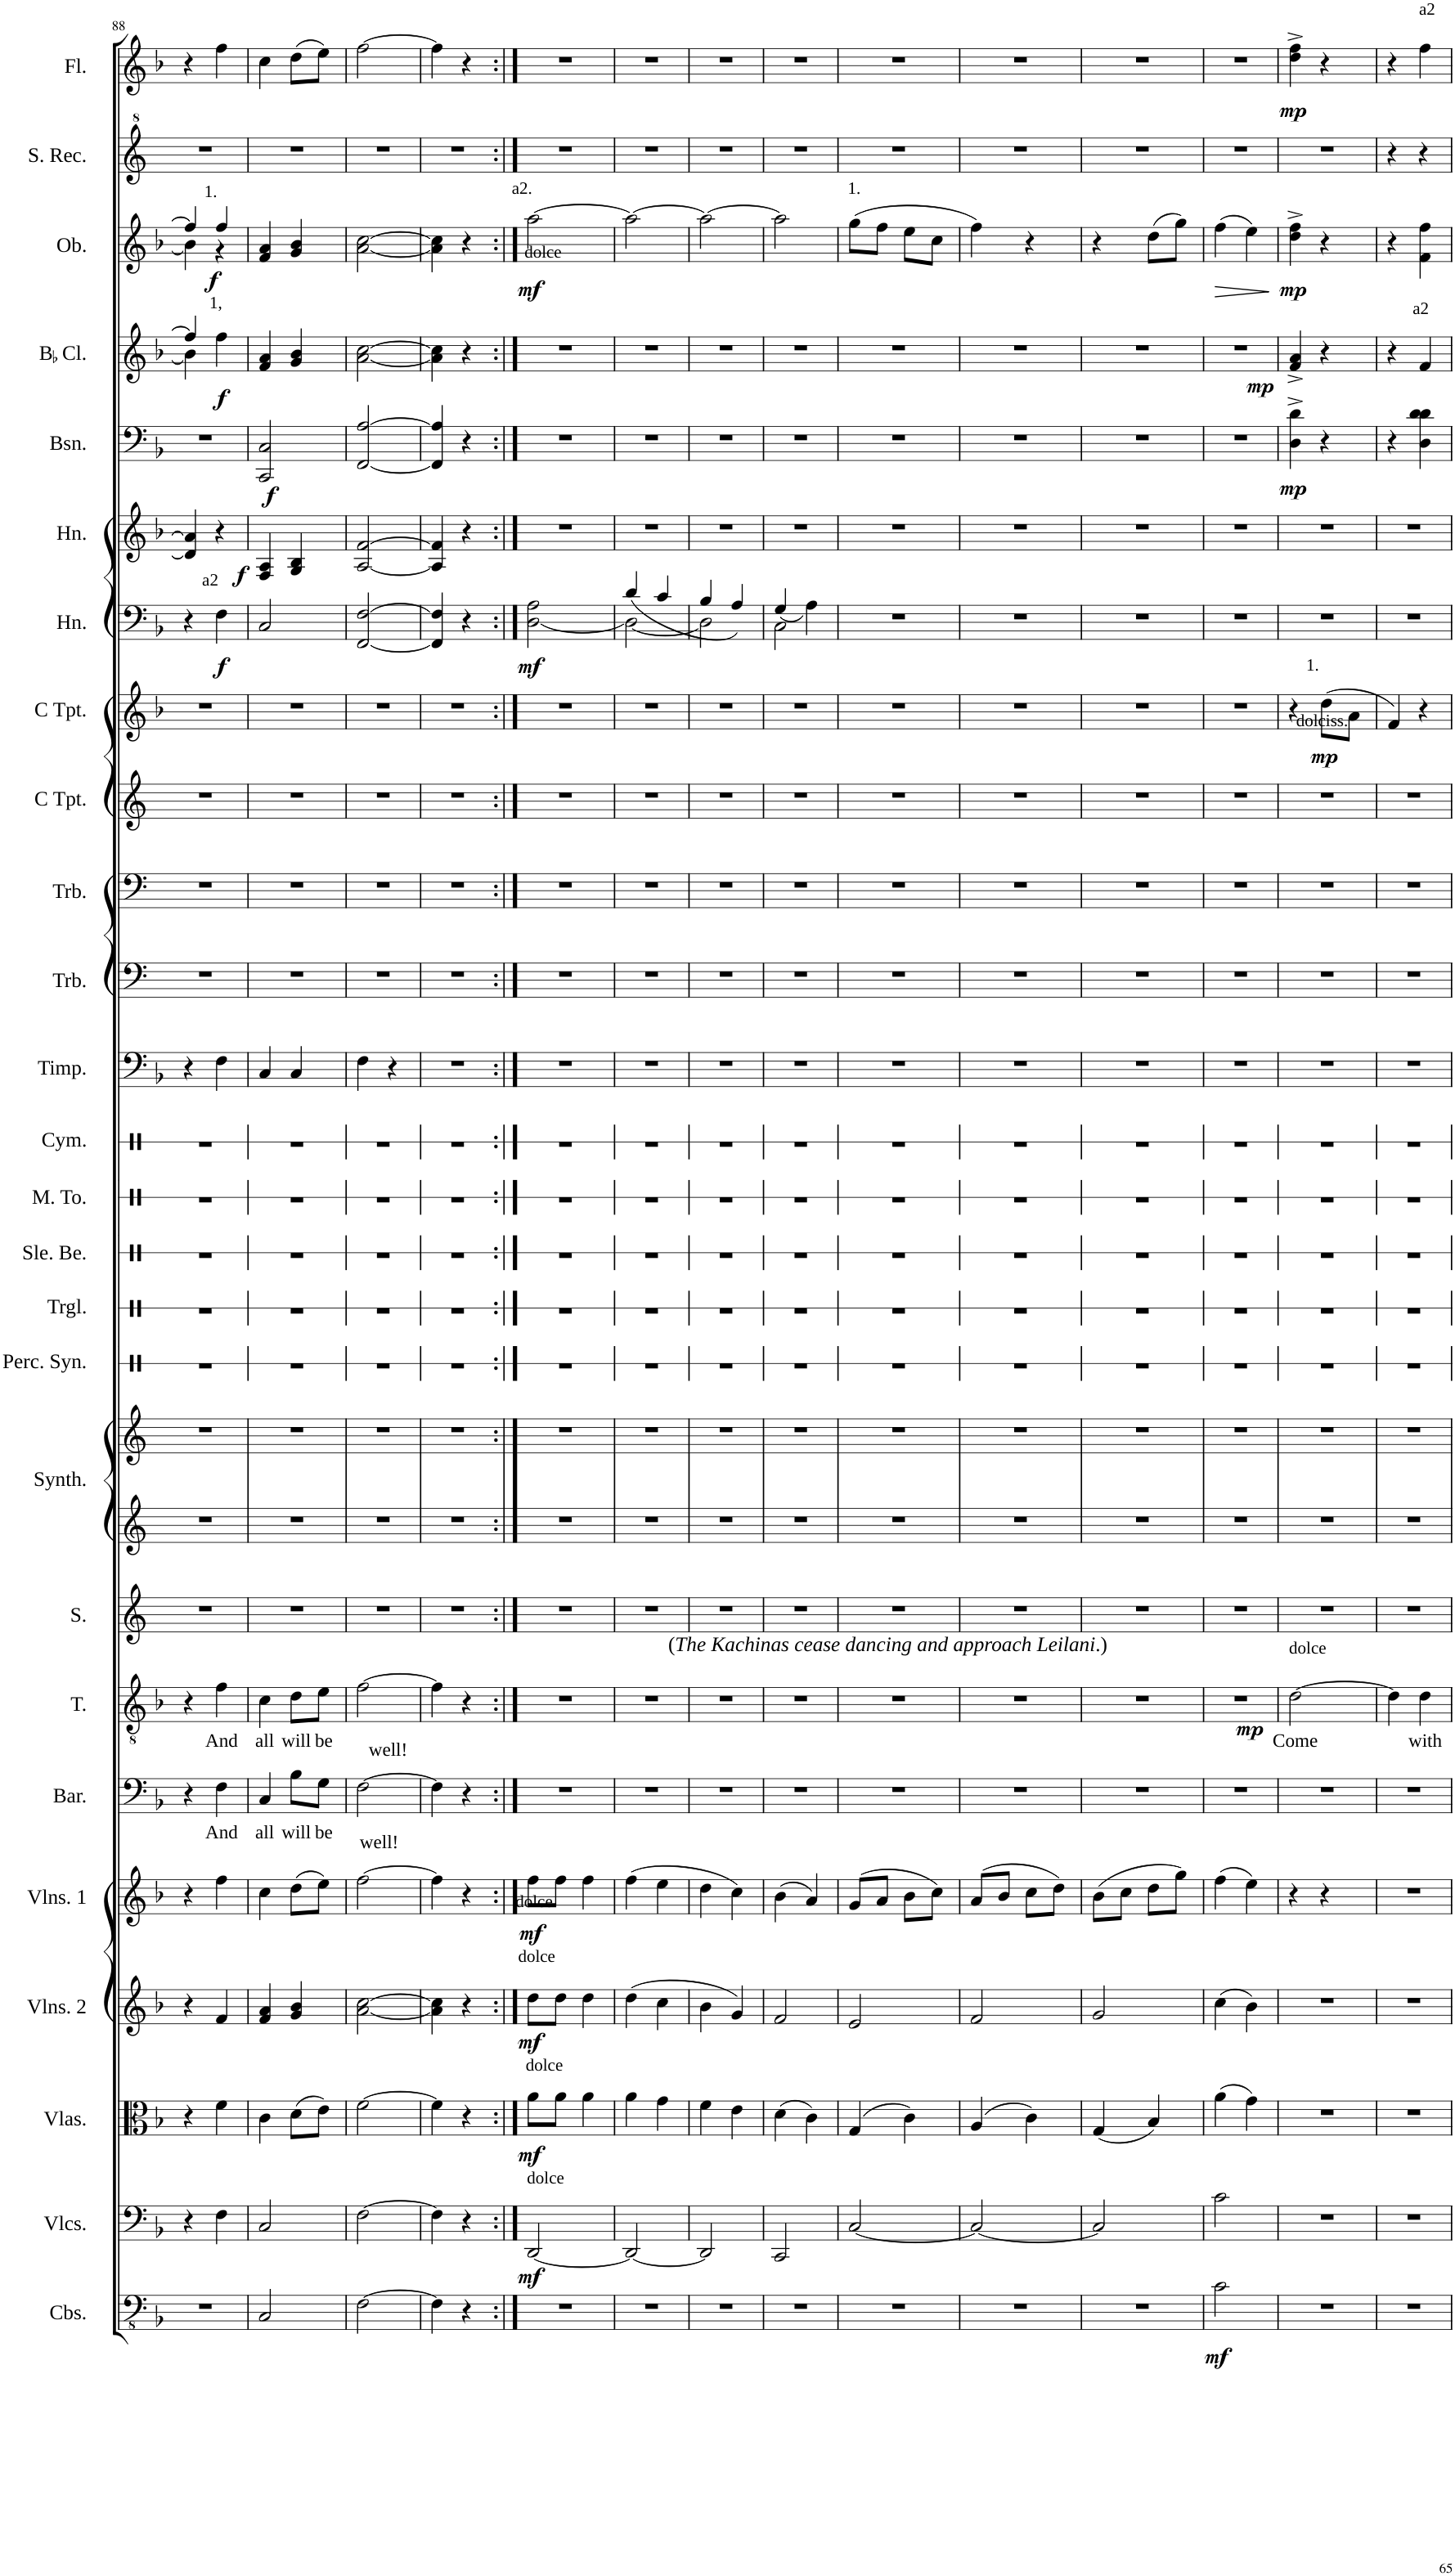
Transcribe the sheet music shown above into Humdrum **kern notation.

**kern	**dynam	**kern	**dynam	**kern	**dynam	**kern	**dynam	**kern	**dynam	**kern	**text	**kern	**text	**dynam	**kern	**kern	**kern	**kern	**kern	**kern	**kern	**kern	**kern	**kern	**kern	**kern	**kern	**dynam	**kern	**dynam	**kern	**dynam	**kern	**dynam	**kern	**dynam	**kern	**dynam	**kern	**kern	**dynam
*part26	*part26	*part25	*part25	*part24	*part24	*part23	*part23	*part22	*part22	*part21	*part21	*part20	*part20	*part20	*part19	*part18	*part18	*part17	*part16	*part15	*part14	*part13	*part12	*part11	*part10	*part9	*part8	*part8	*part7	*part7	*part6	*part6	*part5	*part5	*part4	*part4	*part3	*part3	*part2	*part1	*part1
*staff27	*staff27	*staff26	*staff26	*staff25	*staff25	*staff24	*staff24	*staff23	*staff23	*staff22	*staff22	*staff21	*staff21	*staff21	*staff20	*staff19	*staff18	*staff17	*staff16	*staff15	*staff14	*staff13	*staff12	*staff11	*staff10	*staff9	*staff8	*staff8	*staff7	*staff7	*staff6	*staff6	*staff5	*staff5	*staff4	*staff4	*staff3	*staff3	*staff2	*staff1	*staff1
*I"Contrabasses	*	*I"Violoncellos	*	*I"Violas	*	*I"Violins 2	*	*I"Violins 1	*	*I"Baritone	*	*I"Tenor	*	*	*I"Soprano	*I"Keyboard Synthesizer	*	*I"Percussion Synthesizer	*I"Triangle	*I"Sleigh Bells	*I"Mid Tom	*I"Cymbal	*I"Timpani	*I"Trombone	*I"Trombone	*I"C Trumpet	*I"C Trumpet	*	*I"Horn	*	*I"Horn	*	*I"Bassoon	*	*I"BaccidentalFlat Clarinet	*	*I"Oboe	*	*I"Soprano Recorder	*I"Flute	*
*I'Cbs.	*	*I'Vlcs.	*	*I'Vlas.	*	*I'Vlns. 2	*	*I'Vlns. 1	*	*I'Bar.	*	*I'T.	*	*	*I'S.	*I'Synth.	*	*I'Perc. Syn.	*I'Trgl.	*I'Sle. Be.	*I'M. To.	*I'Cym.	*I'Timp.	*I'Trb.	*I'Trb.	*I'C Tpt.	*I'C Tpt.	*	*I'Hn.	*	*I'Hn.	*	*I'Bsn.	*	*I'BaccidentalFlat Cl.	*	*I'Ob.	*	*I'S. Rec.	*I'Fl.	*
!!LO:PB:g=z
*clefFv4	*	*clefF4	*	*clefC3	*	*clefG2	*	*clefG2	*	*clefF4	*	*clefGv2	*	*	*clefG2	*clefG2	*clefG2	*clefX	*clefX	*clefX	*clefX	*clefX	*clefF4	*clefF4	*clefF4	*clefG2	*clefG2	*	*clefF4	*	*clefG2	*	*clefF4	*	*clefG2	*	*clefG2	*	*clefG^2	*clefG2	*
*	*	*	*	*	*	*	*	*	*	*	*	*	*	*	*	*	*	*	*	*	*	*	*	*	*	*	*	*	*ITrd4c7	*	*ITrd4c7	*	*	*	*ITrd1c2	*	*	*	*	*	*
*k[b-]	*	*k[b-]	*	*k[b-]	*	*k[b-]	*	*k[b-]	*	*k[b-]	*	*k[b-]	*	*	*k[]	*k[]	*k[]	*k[]	*k[]	*k[]	*k[]	*k[]	*k[b-]	*k[]	*k[]	*k[]	*k[b-]	*	*k[b-]	*	*k[b-]	*	*k[b-]	*	*k[b-]	*	*k[b-]	*	*k[]	*k[b-]	*
*M2/4	*	*M2/4	*	*M2/4	*	*M2/4	*	*M2/4	*	*M2/4	*	*M2/4	*	*	*M2/4	*M2/4	*M2/4	*M2/4	*M2/4	*M2/4	*M2/4	*M2/4	*M2/4	*M2/4	*M2/4	*M2/4	*M2/4	*	*M2/4	*	*M2/4	*	*M2/4	*	*M2/4	*	*M2/4	*	*M2/4	*M2/4	*
=88	=88	=88	=88	=88	=88	=88	=88	=88	=88	=88	=88	=88	=88	=88	=88	=88	=88	=88	=88	=88	=88	=88	=88	=88	=88	=88	=88	=88	=88	=88	=88	=88	=88	=88	=88	=88	=88	=88	=88	=88	=88
*	*	*	*	*	*	*	*	*	*	*	*	*	*	*	*	*	*	*	*	*	*	*	*	*	*	*	*	*	*	*	*	*	*	*	*^	*	*^	*	*	*	*
!	!	!	!	!	!	!	!	!	!	!	!	!	!	!	!	!	!	!	!	!	!	!	!	!	!	!	!	!	!LO:TX:a:t=a2	!	!	!	!	!	!	!	!	!	!	!	!	!	!
2r	.	4r	.	4r	.	4r	.	4r	.	4r	.	4r	.	.	2r	2r	2r	2r	2r	2r	2r	2r	4r	2r	2r	2r	2r	.	4r	.	4d/] 4a/]	.	2r	.	4ff/]	4b-\]	.	4ff/]	4b-\]	.	2r	4r	.
!	!	!	!	!	!	!	!	!	!	!	!	!	!	!	!	!	!	!	!	!	!	!	!	!	!	!	!	!	!	!	!	!	!	!	!	!	!	!LO:TX:a:t=1.	!	!	!	!	!
!	!	!	!	!	!	!	!	!	!	!	!	!	!	!	!	!	!	!	!	!	!	!	!	!	!	!	!	!	!	!	!	!	!	!	!LO:TX:a:t=1,	!	!	!	!	!	!	!	!
!	!	!	!	!	!	!	!	!	!	!	!LO:LY:b	!	!LO:LY:b	!	!	!	!	!	!	!	!	!	!	!	!	!	!	!	!	!LO:DY:b	!	!	!	!	!	!	!LO:DY:b	!	!	!LO:DY:b	!	!	!
.	.	4F\	.	4f\	.	4f/	.	4ff\	.	4F\	And	4f\	And	.	.	.	.	.	.	.	.	.	4F\	.	.	.	.	.	4F\	f	4r	.	.	.	4ff\	4ryy	f	4ff/	4r	f	.	4ff\	.
=89	=89	=89	=89	=89	=89	=89	=89	=89	=89	=89	=89	=89	=89	=89	=89	=89	=89	=89	=89	=89	=89	=89	=89	=89	=89	=89	=89	=89	=89	=89	=89	=89	=89	=89	=89	=89	=89	=89	=89	=89	=89	=89	=89
!	!	!	!	!	!	!	!	!	!	!	!LO:LY:b	!	!LO:LY:b	!	!	!	!	!	!	!	!	!	!	!	!	!	!	!	!	!	!	!LO:DY:b	!	!LO:DY:b	!	!	!	!	!	!	!	!	!
*	*	*	*	*	*	*	*	*	*	*	*	*	*	*	*	*	*	*	*	*	*	*	*	*	*	*	*	*	*	*	*	*	*	*	*v	*v	*	*	*	*	*	*	*
*	*	*	*	*	*	*	*	*	*	*	*	*	*	*	*	*	*	*	*	*	*	*	*	*	*	*	*	*	*	*	*	*	*	*	*	*	*v	*v	*	*	*	*
2CC/	.	2C/	.	4c\	.	4f/ 4a/	.	4cc\	.	4C/	all	4c\	all	.	2r	2r	2r	2r	2r	2r	2r	2r	4C/	2r	2r	2r	2r	.	2C/	.	4F/ 4A/	f	2CC/ 2C/	f	4f/ 4a/	.	4f/ 4a/	.	2r	4cc\	.
!	!	!	!	!	!	!	!	!	!	!	!LO:LY:b	!	!LO:LY:b	!	!	!	!	!	!	!	!	!	!	!	!	!	!	!	!	!	!	!	!	!	!	!	!	!	!	!	!
.	.	.	.	(8d\L	.	4g/ 4b-/	.	(8dd\L	.	8B-\L	will	8d\L	will	.	.	.	.	.	.	.	.	.	4C/	.	.	.	.	.	.	.	4G/ 4B-/	.	.	.	4g/ 4b-/	.	4g/ 4b-/	.	.	(8dd\L	.
!	!	!	!	!	!	!	!	!	!	!	!LO:LY:b	!	!LO:LY:b	!	!	!	!	!	!	!	!	!	!	!	!	!	!	!	!	!	!	!	!	!	!	!	!	!	!	!	!
.	.	.	.	8e\J)	.	.	.	8ee\J)	.	8G\J	be	8e\J	be	.	.	.	.	.	.	.	.	.	.	.	.	.	.	.	.	.	.	.	.	.	.	.	.	.	.	8ee\J)	.
=90	=90	=90	=90	=90	=90	=90	=90	=90	=90	=90	=90	=90	=90	=90	=90	=90	=90	=90	=90	=90	=90	=90	=90	=90	=90	=90	=90	=90	=90	=90	=90	=90	=90	=90	=90	=90	=90	=90	=90	=90	=90
!	!	!	!	!	!	!	!	!	!	!	!LO:LY:b	!	!LO:LY:b	!	!	!	!	!	!	!	!	!	!	!	!	!	!	!	!	!	!	!	!	!	!	!	!	!	!	!	!
[2FF\	.	[2F\	.	[2f\	.	[2a\ [2cc\	.	[2ff\	.	[2F\	well!	[2f\	well!	.	2r	2r	2r	2r	2r	2r	2r	2r	4F\	2r	2r	2r	2r	.	[2FF/ [2F/	.	[2A/ [2f/	.	[2FF/ [2A/	.	[2a\ [2cc\	.	[2a\ [2cc\	.	2r	[2ff\	.
.	.	.	.	.	.	.	.	.	.	.	.	.	.	.	.	.	.	.	.	.	.	.	4r	.	.	.	.	.	.	.	.	.	.	.	.	.	.	.	.	.	.
=91	=91	=91	=91	=91	=91	=91	=91	=91	=91	=91	=91	=91	=91	=91	=91	=91	=91	=91	=91	=91	=91	=91	=91	=91	=91	=91	=91	=91	=91	=91	=91	=91	=91	=91	=91	=91	=91	=91	=91	=91	=91
4FF\]	.	4F\]	.	4f\]	.	4a\] 4cc\]	.	4ff\]	.	4F\]	.	4f\]	.	.	2r	2r	2r	2r	2r	2r	2r	2r	2r	2r	2r	2r	2r	.	4FF/] 4F/]	.	4A/] 4f/]	.	4FF/] 4A/]	.	4a\] 4cc\]	.	4a\] 4cc\]	.	2r	4ff\]	.
4r	.	4r	.	4r	.	4r	.	4r	.	4r	.	4r	.	.	.	.	.	.	.	.	.	.	.	.	.	.	.	.	4r	.	4r	.	4r	.	4r	.	4r	.	.	4r	.
=92:|!	=92:|!	=92:|!	=92:|!	=92:|!	=92:|!	=92:|!	=92:|!	=92:|!	=92:|!	=92:|!	=92:|!	=92:|!	=92:|!	=92:|!	=92:|!	=92:|!	=92:|!	=92:|!	=92:|!	=92:|!	=92:|!	=92:|!	=92:|!	=92:|!	=92:|!	=92:|!	=92:|!	=92:|!	=92:|!	=92:|!	=92:|!	=92:|!	=92:|!	=92:|!	=92:|!	=92:|!	=92:|!	=92:|!	=92:|!	=92:|!	=92:|!
!	!	!	!	!	!	!	!	!	!	!	!	!	!	!	!	!	!	!	!	!	!	!	!	!	!	!	!	!	!	!	!	!	!	!	!	!	!LO:TX:a:t=dolce	!	!	!	!
!	!	!	!	!	!	!	!	!	!	!	!	!	!	!	!	!	!	!	!	!	!	!	!	!	!	!	!	!	!	!	!	!	!	!	!	!	!LO:TX:a:t=a2.	!	!	!	!
!	!	!	!	!	!	!	!	!LO:TX:a:t=dolce	!	!	!	!	!	!	!	!	!	!	!	!	!	!	!	!	!	!	!	!	!	!	!	!	!	!	!	!	!	!	!	!	!
!	!	!	!	!	!	!LO:TX:a:t=dolce	!	!	!	!	!	!	!	!	!	!	!	!	!	!	!	!	!	!	!	!	!	!	!	!	!	!	!	!	!	!	!	!	!	!	!
!	!	!	!	!LO:TX:a:t=dolce	!	!	!	!	!	!	!	!	!	!	!	!	!	!	!	!	!	!	!	!	!	!	!	!	!	!	!	!	!	!	!	!	!	!	!	!	!
!	!	!LO:TX:a:t=dolce	!	!	!	!	!	!	!	!	!	!	!	!	!	!	!	!	!	!	!	!	!	!	!	!	!	!	!	!	!	!	!	!	!	!	!	!	!	!	!
!	!	!	!LO:DY:b	!	!LO:DY:b	!	!LO:DY:b	!	!LO:DY:b	!	!	!	!	!	!	!	!	!	!	!	!	!	!	!	!	!	!	!	!	!LO:DY:b	!	!	!	!	!	!	!	!LO:DY:b	!	!	!
2r	.	[2DD/	mf	8a\L	mf	8dd\L	mf	8ff\L	mf	2r	.	2r	.	.	2r	2r	2r	2r	2r	2r	2r	2r	2r	2r	2r	2r	2r	.	[2D\ 2A\	mf	2r	.	2r	.	2r	.	[2aa\	mf	2r	2r	.
.	.	.	.	8a\J	.	8dd\J	.	8ff\J	.	.	.	.	.	.	.	.	.	.	.	.	.	.	.	.	.	.	.	.	.	.	.	.	.	.	.	.	.	.	.	.	.
.	.	.	.	4a\	.	4dd\	.	4ff\	.	.	.	.	.	.	.	.	.	.	.	.	.	.	.	.	.	.	.	.	.	.	.	.	.	.	.	.	.	.	.	.	.
=93	=93	=93	=93	=93	=93	=93	=93	=93	=93	=93	=93	=93	=93	=93	=93	=93	=93	=93	=93	=93	=93	=93	=93	=93	=93	=93	=93	=93	=93	=93	=93	=93	=93	=93	=93	=93	=93	=93	=93	=93	=93
*	*	*	*	*	*	*	*	*	*	*	*	*	*	*	*	*	*	*	*	*	*	*	*	*	*	*	*	*	*^	*	*	*	*	*	*	*	*	*	*	*	*
2r	.	2DD/_	.	4a\	.	(4dd\	.	(4ff\	.	2r	.	2r	.	.	2r	2r	2r	2r	2r	2r	2r	2r	2r	2r	2r	2r	2r	.	2D\_	(4d/	.	2r	.	2r	.	2r	.	2aa\_	.	2r	2r	.
.	.	.	.	4g\	.	4cc\	.	4ee\	.	.	.	.	.	.	.	.	.	.	.	.	.	.	.	.	.	.	.	.	.	4c/	.	.	.	.	.	.	.	.	.	.	.	.
=94	=94	=94	=94	=94	=94	=94	=94	=94	=94	=94	=94	=94	=94	=94	=94	=94	=94	=94	=94	=94	=94	=94	=94	=94	=94	=94	=94	=94	=94	=94	=94	=94	=94	=94	=94	=94	=94	=94	=94	=94	=94	=94
2r	.	2DD/]	.	4f\	.	4b-\	.	4dd\	.	2r	.	2r	.	.	2r	2r	2r	2r	2r	2r	2r	2r	2r	2r	2r	2r	2r	.	2D\]	4B-/	.	2r	.	2r	.	2r	.	2aa\_	.	2r	2r	.
.	.	.	.	4e\	.	4g/)	.	4cc\)	.	.	.	.	.	.	.	.	.	.	.	.	.	.	.	.	.	.	.	.	.	4A/)	.	.	.	.	.	.	.	.	.	.	.	.
=95	=95	=95	=95	=95	=95	=95	=95	=95	=95	=95	=95	=95	=95	=95	=95	=95	=95	=95	=95	=95	=95	=95	=95	=95	=95	=95	=95	=95	=95	=95	=95	=95	=95	=95	=95	=95	=95	=95	=95	=95	=95	=95
2r	.	2CC/	.	(4d\	.	2f/	.	(4b-\	.	2r	.	2r	.	.	2r	2r	2r	2r	2r	2r	2r	2r	2r	2r	2r	2r	2r	.	2C\	(4G/	.	2r	.	2r	.	2r	.	2aa\]	.	2r	2r	.
.	.	.	.	4c\)	.	.	.	4a/)	.	.	.	.	.	.	.	.	.	.	.	.	.	.	.	.	.	.	.	.	.	4A\)	.	.	.	.	.	.	.	.	.	.	.	.
=96	=96	=96	=96	=96	=96	=96	=96	=96	=96	=96	=96	=96	=96	=96	=96	=96	=96	=96	=96	=96	=96	=96	=96	=96	=96	=96	=96	=96	=96	=96	=96	=96	=96	=96	=96	=96	=96	=96	=96	=96	=96	=96
!	!	!	!	!	!	!	!	!	!	!	!	!	!	!	!	!	!	!	!	!	!	!	!	!	!	!	!	!	!	!	!	!	!	!	!	!	!	!LO:TX:a:t=1.	!	!	!	!
!	!	!	!	!	!	!	!	!	!	!	!	!LO:TX:a:t=(	!	!	!	!	!	!	!	!	!	!	!	!	!	!	!	!	!	!	!	!	!	!	!	!	!	!	!	!	!	!
!	!	!	!	!	!	!	!	!	!	!	!	!LO:TX:a:i:t=The Kachinas cease dancing and approach Leilani	!	!	!	!	!	!	!	!	!	!	!	!	!	!	!	!	!	!	!	!	!	!	!	!	!	!	!	!	!	!
!	!	!	!	!	!	!	!	!	!	!	!	!LO:TX:a:t=.)	!	!	!	!	!	!	!	!	!	!	!	!	!	!	!	!	!	!	!	!	!	!	!	!	!	!	!	!	!	!
*	*	*	*	*	*	*	*	*	*	*	*	*	*	*	*	*	*	*	*	*	*	*	*	*	*	*	*	*	*v	*v	*	*	*	*	*	*	*	*	*	*	*	*
2r	.	[2C/	.	(4G/	.	2e/	.	(8g/L	.	2r	.	2r	.	.	2r	2r	2r	2r	2r	2r	2r	2r	2r	2r	2r	2r	2r	.	2r	.	2r	.	2r	.	2r	.	(8gg\L	.	2r	2r	.
.	.	.	.	.	.	.	.	8a/J	.	.	.	.	.	.	.	.	.	.	.	.	.	.	.	.	.	.	.	.	.	.	.	.	.	.	.	.	8ff\J	.	.	.	.
.	.	.	.	4c\)	.	.	.	8b-\L	.	.	.	.	.	.	.	.	.	.	.	.	.	.	.	.	.	.	.	.	.	.	.	.	.	.	.	.	8ee\L	.	.	.	.
.	.	.	.	.	.	.	.	8cc\J)	.	.	.	.	.	.	.	.	.	.	.	.	.	.	.	.	.	.	.	.	.	.	.	.	.	.	.	.	8cc\J	.	.	.	.
=97	=97	=97	=97	=97	=97	=97	=97	=97	=97	=97	=97	=97	=97	=97	=97	=97	=97	=97	=97	=97	=97	=97	=97	=97	=97	=97	=97	=97	=97	=97	=97	=97	=97	=97	=97	=97	=97	=97	=97	=97	=97
2r	.	2C/_	.	(4A/	.	2f/	.	(8a/L	.	2r	.	2r	.	.	2r	2r	2r	2r	2r	2r	2r	2r	2r	2r	2r	2r	2r	.	2r	.	2r	.	2r	.	2r	.	4ff\)	.	2r	2r	.
.	.	.	.	.	.	.	.	8b-/J	.	.	.	.	.	.	.	.	.	.	.	.	.	.	.	.	.	.	.	.	.	.	.	.	.	.	.	.	.	.	.	.	.
.	.	.	.	4c\)	.	.	.	8cc\L	.	.	.	.	.	.	.	.	.	.	.	.	.	.	.	.	.	.	.	.	.	.	.	.	.	.	.	.	4r	.	.	.	.
.	.	.	.	.	.	.	.	8dd\J)	.	.	.	.	.	.	.	.	.	.	.	.	.	.	.	.	.	.	.	.	.	.	.	.	.	.	.	.	.	.	.	.	.
=98	=98	=98	=98	=98	=98	=98	=98	=98	=98	=98	=98	=98	=98	=98	=98	=98	=98	=98	=98	=98	=98	=98	=98	=98	=98	=98	=98	=98	=98	=98	=98	=98	=98	=98	=98	=98	=98	=98	=98	=98	=98
2r	.	2C/]	.	(4G/	.	2g/	.	(8b-\L	.	2r	.	2r	.	.	2r	2r	2r	2r	2r	2r	2r	2r	2r	2r	2r	2r	2r	.	2r	.	2r	.	2r	.	2r	.	4r	.	2r	2r	.
.	.	.	.	.	.	.	.	8cc\J	.	.	.	.	.	.	.	.	.	.	.	.	.	.	.	.	.	.	.	.	.	.	.	.	.	.	.	.	.	.	.	.	.
.	.	.	.	4B-/)	.	.	.	8dd\L	.	.	.	.	.	.	.	.	.	.	.	.	.	.	.	.	.	.	.	.	.	.	.	.	.	.	.	.	(8dd\L	.	.	.	.
.	.	.	.	.	.	.	.	8gg\J)	.	.	.	.	.	.	.	.	.	.	.	.	.	.	.	.	.	.	.	.	.	.	.	.	.	.	.	.	8gg\J)	.	.	.	.
=99	=99	=99	=99	=99	=99	=99	=99	=99	=99	=99	=99	=99	=99	=99	=99	=99	=99	=99	=99	=99	=99	=99	=99	=99	=99	=99	=99	=99	=99	=99	=99	=99	=99	=99	=99	=99	=99	=99	=99	=99	=99
!	!LO:DY:b	!	!	!	!	!	!	!	!	!	!	!	!	!	!	!	!	!	!	!	!	!	!	!	!	!	!	!	!	!	!	!	!	!	!	!	!	!LO:HP:b	!	!	!
2C\	mf	2c\	.	(4a\	.	(4cc\	.	(4ff\	.	2r	.	2r	.	.	2r	2r	2r	2r	2r	2r	2r	2r	2r	2r	2r	2r	2r	.	2r	.	2r	.	2r	.	2r	.	(4ff\	>	2r	2r	.
.	.	.	.	4g\)	.	4b-\)	.	4ee\)	.	.	.	.	.	.	.	.	.	.	.	.	.	.	.	.	.	.	.	.	.	.	.	.	.	.	.	.	4ee\)	.	.	.	.
.	.	.	.	.	.	.	.	.	.	.	.	.	.	.	.	.	.	.	.	.	.	.	.	.	.	.	.	.	.	.	.	.	.	.	.	.	.	]	.	.	.
=100	=100	=100	=100	=100	=100	=100	=100	=100	=100	=100	=100	=100	=100	=100	=100	=100	=100	=100	=100	=100	=100	=100	=100	=100	=100	=100	=100	=100	=100	=100	=100	=100	=100	=100	=100	=100	=100	=100	=100	=100	=100
!	!	!	!	!	!	!	!	!	!	!	!	!	!	!	!	!	!	!	!	!	!	!	!	!	!	!	!LO:TX:a:t=1.	!	!	!	!	!	!	!	!	!	!	!	!	!	!
!	!	!	!	!	!	!	!	!	!	!	!	!LO:TX:a:t=dolce	!	!	!	!	!	!	!	!	!	!	!	!	!	!	!	!	!	!	!	!	!	!	!	!	!	!	!	!	!
!	!	!	!	!	!	!	!	!	!	!	!	!	!LO:LY:b	!LO:DY:b	!	!	!	!	!	!	!	!	!	!	!	!	!	!	!	!	!	!	!	!LO:DY:b	!	!LO:DY:b	!	!LO:DY:b	!	!	!LO:DY:b
2r	.	2r	.	2r	.	2r	.	4r	.	2r	.	[2d\	Come	mp	2r	2r	2r	2r	2r	2r	2r	2r	2r	2r	2r	2r	4r	.	2r	.	2r	.	4D\^ 4d\^	mp	4f/^ 4a/^	mp	4dd\^ 4ff\^	mp	2r	4dd\^ 4ff\^	mp
!	!	!	!	!	!	!	!	!	!	!	!	!	!	!	!	!	!	!	!	!	!	!	!	!	!	!	!LO:TX:a:t=dolciss.	!	!	!	!	!	!	!	!	!	!	!	!	!	!
!	!	!	!	!	!	!	!	!	!	!	!	!	!	!	!	!	!	!	!	!	!	!	!	!	!	!	!	!LO:DY:b	!	!	!	!	!	!	!	!	!	!	!	!	!
.	.	.	.	.	.	.	.	4r	.	.	.	.	.	.	.	.	.	.	.	.	.	.	.	.	.	.	(8dd\L	mp	.	.	.	.	4r	.	4r	.	4r	.	.	4r	.
.	.	.	.	.	.	.	.	.	.	.	.	.	.	.	.	.	.	.	.	.	.	.	.	.	.	.	8a\J	.	.	.	.	.	.	.	.	.	.	.	.	.	.
=101	=101	=101	=101	=101	=101	=101	=101	=101	=101	=101	=101	=101	=101	=101	=101	=101	=101	=101	=101	=101	=101	=101	=101	=101	=101	=101	=101	=101	=101	=101	=101	=101	=101	=101	=101	=101	=101	=101	=101	=101	=101
2r	.	2r	.	2r	.	2r	.	2r	.	2r	.	4d\]	.	.	2r	2r	2r	2r	2r	2r	2r	2r	2r	2r	2r	2r	4f/)	.	2r	.	2r	.	4r	.	4r	.	4r	.	4r	4r	.
!	!	!	!	!	!	!	!	!	!	!	!	!	!	!	!	!	!	!	!	!	!	!	!	!	!	!	!	!	!	!	!	!	!	!	!	!	!	!	!	!LO:TX:a:t=a2	!
!	!	!	!	!	!	!	!	!	!	!	!	!	!	!	!	!	!	!	!	!	!	!	!	!	!	!	!	!	!	!	!	!	!	!	!LO:TX:a:t=a2	!	!	!	!	!	!
!	!	!	!	!	!	!	!	!	!	!	!	!	!LO:LY:b	!	!	!	!	!	!	!	!	!	!	!	!	!	!	!	!	!	!	!	!	!	!	!	!	!	!	!	!
.	.	.	.	.	.	.	.	.	.	.	.	4d\	with	.	.	.	.	.	.	.	.	.	.	.	.	.	4r	.	.	.	.	.	4D\ 4d\ 4d\ 4d\	.	4f/	.	4f\ 4ff\	.	4r	4ff\	.
=	=	=	=	=	=	=	=	=	=	=	=	=	=	=	=	=	=	=	=	=	=	=	=	=	=	=	=	=	=	=	=	=	=	=	=	=	=	=	=	=	=
*-	*-	*-	*-	*-	*-	*-	*-	*-	*-	*-	*-	*-	*-	*-	*-	*-	*-	*-	*-	*-	*-	*-	*-	*-	*-	*-	*-	*-	*-	*-	*-	*-	*-	*-	*-	*-	*-	*-	*-	*-	*-
